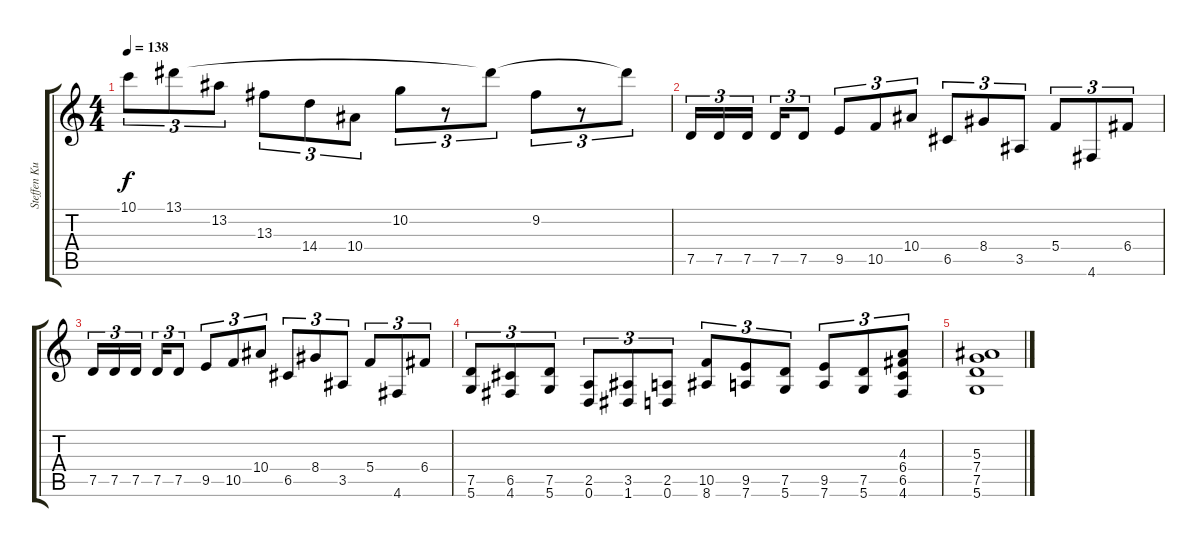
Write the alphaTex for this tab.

\track ("Steffen Kummerer" "Steffen Ku") {instrument distortionguitar}
\staff {score tabs}
\tuning (D4 A3 F3 C3 G2 D2) {hide}
\ts (4 4)
\tempo 138
\clef g2
\ks c
10.1.8{tu (3 2) dy f} 13.1.8{tu (3 2)} 13.2.8{tu (3 2)} 13.3.8{tu (3 2)} 14.4.8{tu (3 2)} 10.4.8{tu (3 2)} 10.2.8{tu (3 2)} r.8{tu (3 2)} 13.1{t}.8{tu (3 2)} 9.2.8{tu (3 2)} r.8{tu (3 2)} 13.1{t}.8{tu (3 2)} |
7.5.16{tu (3 2)} 7.5.16{tu (3 2)} 7.5.16{tu (3 2) beam splitsecondary} 7.5.16{tu (3 2)} 7.5.8{tu (3 2)} 9.5.8{tu (3 2)} 10.5.8{tu (3 2)} 10.4.8{tu (3 2)} 6.5.8{tu (3 2)} 8.4.8{tu (3 2)} 3.5.8{tu (3 2)} 5.4.8{tu (3 2)} 4.6.8{tu (3 2)} 6.4.8{tu (3 2)} |
7.5.16{tu (3 2)} 7.5.16{tu (3 2)} 7.5.16{tu (3 2) beam splitsecondary} 7.5.16{tu (3 2)} 7.5.8{tu (3 2)} 9.5.8{tu (3 2)} 10.5.8{tu (3 2)} 10.4.8{tu (3 2)} 6.5.8{tu (3 2)} 8.4.8{tu (3 2)} 3.5.8{tu (3 2)} 5.4.8{tu (3 2)} 4.6.8{tu (3 2)} 6.4.8{tu (3 2)} |
(7.5 5.6).8{tu (3 2)} (6.5 4.6).8{tu (3 2)} (7.5 5.6).8{tu (3 2)} (2.5 0.6).8{tu (3 2)} (3.5 1.6).8{tu (3 2)} (2.5 0.6).8{tu (3 2)} (10.5 8.6).8{tu (3 2)} (9.5 7.6).8{tu (3 2)} (7.5 5.6).8{tu (3 2)} (9.5 7.6).8{tu (3 2)} (7.5 5.6).8{tu (3 2)} (4.3 6.4 6.5 4.6).8{tu (3 2)} |
(5.3 7.4 7.5 5.6).1
